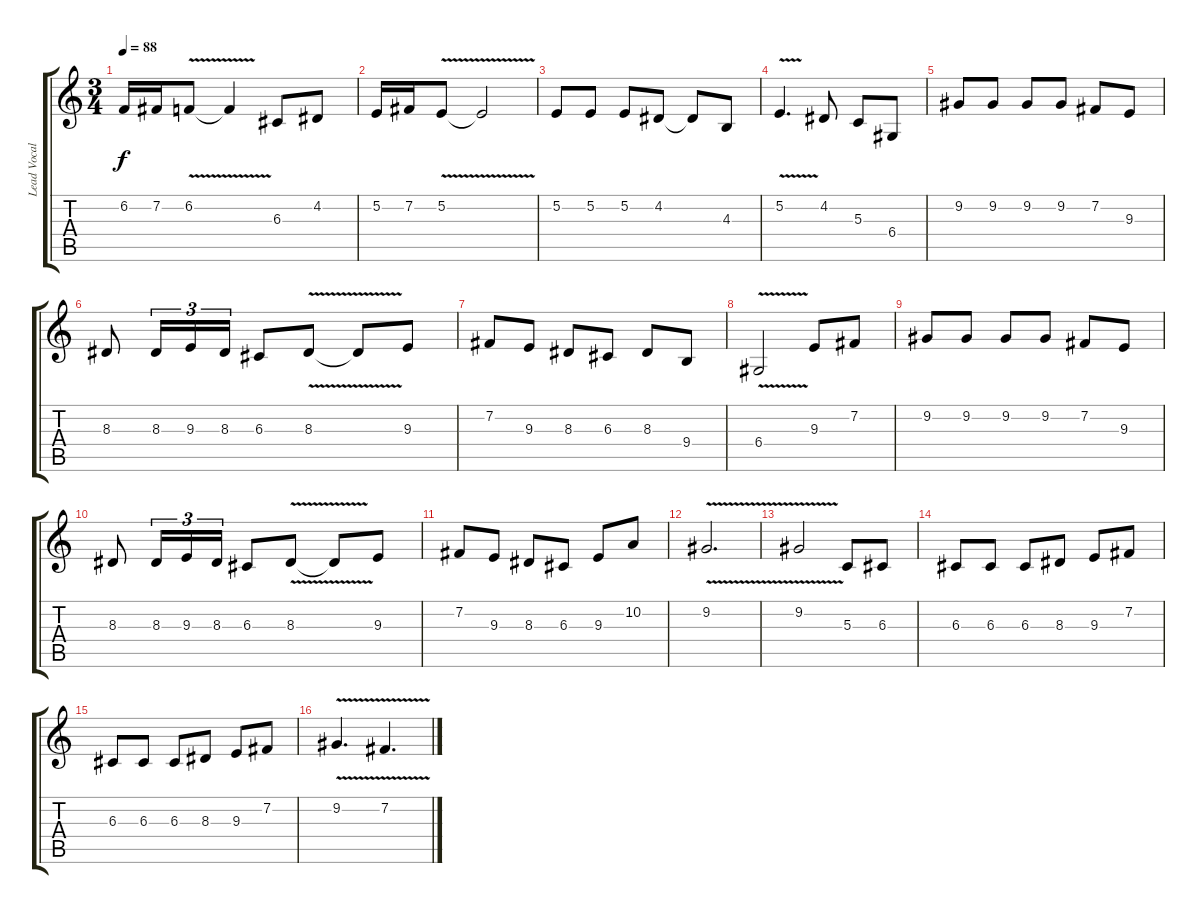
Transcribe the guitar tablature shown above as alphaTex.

\track ("Lead Vocals (or Lead Guitar)" "Lead Vocal") {instrument flute}
\staff {score tabs}
\tuning (E4 B3 G3 D3 A2 E2) {hide}
\ts (3 4)
\tempo 88
\clef g2
\ks c
6.2.16{dy f} 7.2.16 6.2{v}.8 6.2{t}.4 6.3.8 4.2.8 |
5.2.16 7.2.16 5.2{v}.8 5.2{t}.2 |
5.2.8 5.2.8 5.2.8 4.2.8 4.2{t}.8 4.3.8 |
5.2{v}.4{d} 4.2.8 5.3.8 6.4.8 |
9.2.8 9.2.8 9.2.8 9.2.8 7.2.8 9.3.8 |
8.3.8 8.3.16{tu (3 2)} 9.3.16{tu (3 2)} 8.3.16{tu (3 2)} 6.3.8 8.3{v}.8 8.3{t}.8 9.3.8 |
7.2.8 9.3.8 8.3.8 6.3.8 8.3.8 9.4.8 |
6.4{v}.2 9.3.8 7.2.8 |
9.2.8 9.2.8 9.2.8 9.2.8 7.2.8 9.3.8 |
8.3.8 8.3.16{tu (3 2)} 9.3.16{tu (3 2)} 8.3.16{tu (3 2)} 6.3.8 8.3{v}.8 8.3{t}.8 9.3.8 |
7.2.8 9.3.8 8.3.8 6.3.8 9.3.8 10.2.8 |
9.2{v}.2{d} |
9.2{v}.2 5.3.8 6.3.8 |
6.3.8 6.3.8 6.3.8 8.3.8 9.3.8 7.2.8 |
6.3.8 6.3.8 6.3.8 8.3.8 9.3.8 7.2.8 |
9.2{v}.4{d} 7.2{v}.4{d}
